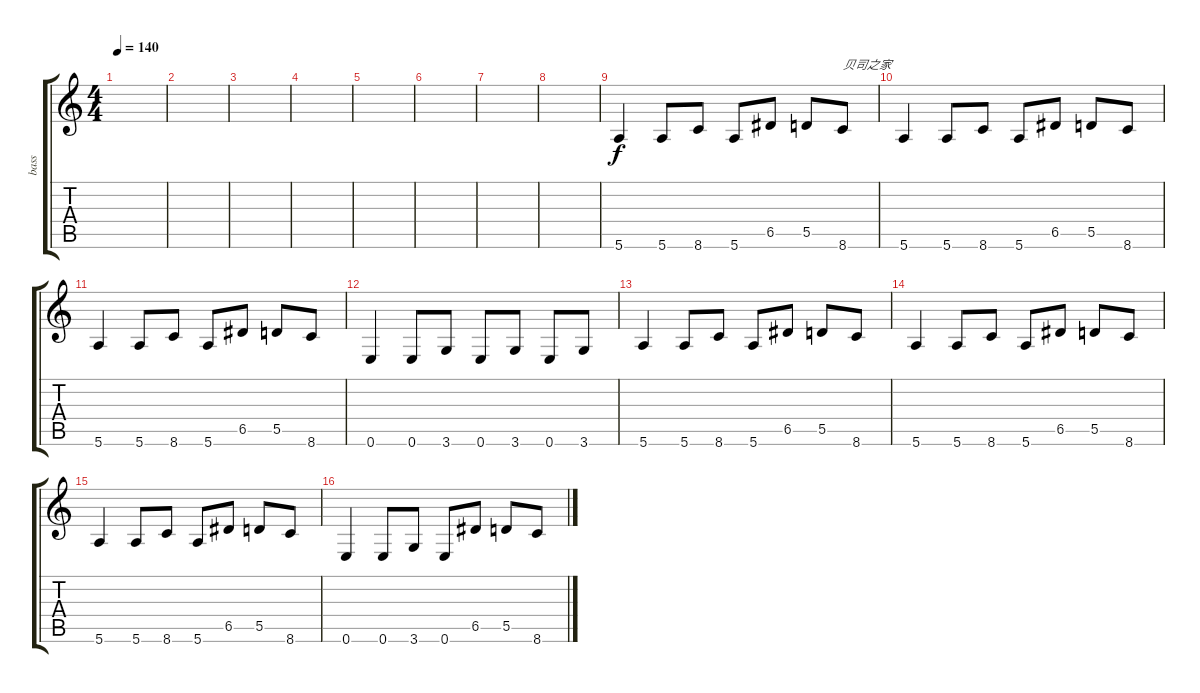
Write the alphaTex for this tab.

\track (" bass" " bass") {instrument electricbassfinger}
\staff {score tabs}
\tuning (E4 B3 G3 D3 A2 E2) {hide}
\ts (4 4)
\tempo 140
\clef g2
\ks c
|
|
|
|
|
|
|
|
5.6.4 5.6.8 8.6.8 5.6.8 6.5.8 5.5.8 8.6.8{txt "贝司之家"} |
5.6.4 5.6.8 8.6.8 5.6.8 6.5.8 5.5.8 8.6.8 |
5.6.4 5.6.8 8.6.8 5.6.8 6.5.8 5.5.8 8.6.8 |
0.6.4 0.6.8 3.6.8 0.6.8 3.6.8 0.6.8 3.6.8 |
5.6.4 5.6.8 8.6.8 5.6.8 6.5.8 5.5.8 8.6.8 |
5.6.4 5.6.8 8.6.8 5.6.8 6.5.8 5.5.8 8.6.8 |
5.6.4 5.6.8 8.6.8 5.6.8 6.5.8 5.5.8 8.6.8 |
0.6.4 0.6.8 3.6.8 0.6.8 6.5.8 5.5.8 8.6.8
